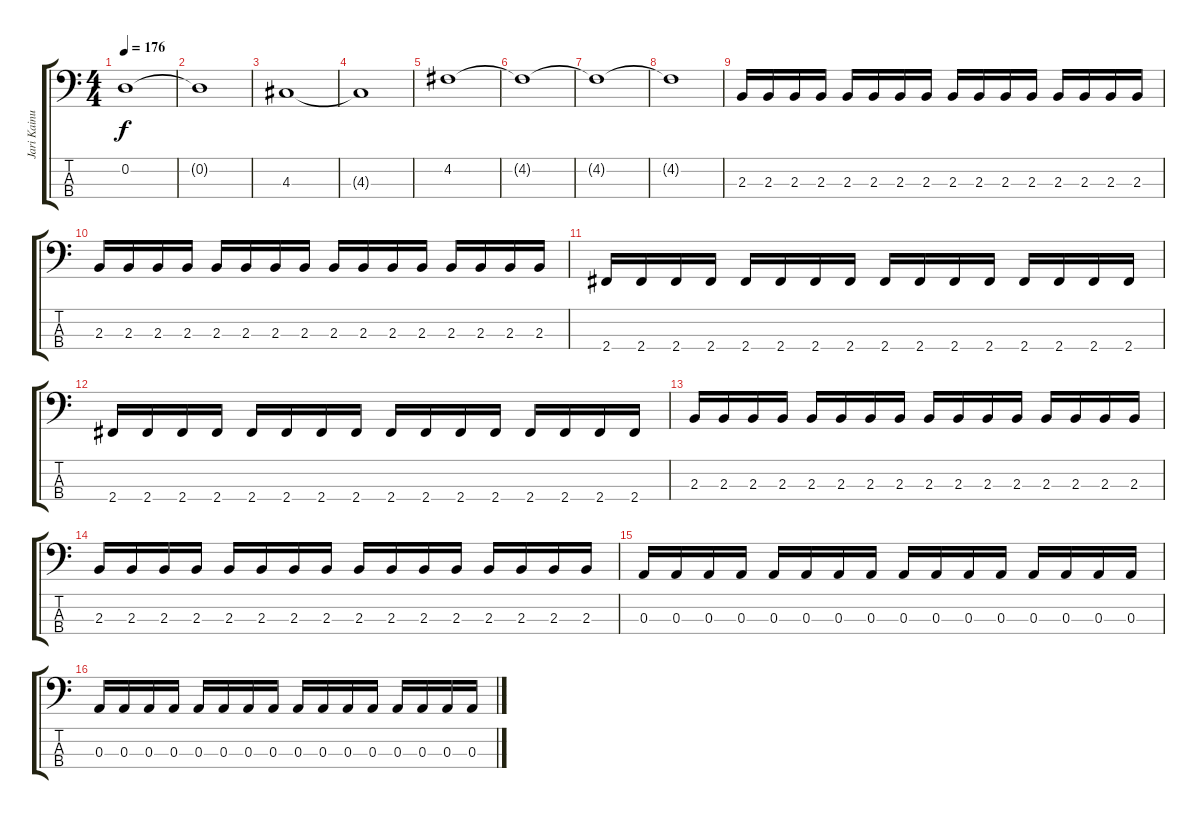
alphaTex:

\track ("Jari Kainulainen" "Jari Kainu") {instrument electricbassfinger}
\staff {score tabs}
\tuning (G2 D2 A1 E1) {hide}
\ts (4 4)
\tempo 176
\clef f4
\ks c
0.2.1{dy f} |
0.2{t}.1 |
4.3.1 |
4.3{t}.1 |
4.2.1 |
4.2{t}.1 |
4.2{t}.1 |
4.2{t}.1 |
2.3.16 2.3.16 2.3.16 2.3.16 2.3.16 2.3.16 2.3.16 2.3.16 2.3.16 2.3.16 2.3.16 2.3.16 2.3.16 2.3.16 2.3.16 2.3.16 |
2.3.16 2.3.16 2.3.16 2.3.16 2.3.16 2.3.16 2.3.16 2.3.16 2.3.16 2.3.16 2.3.16 2.3.16 2.3.16 2.3.16 2.3.16 2.3.16 |
2.4.16 2.4.16 2.4.16 2.4.16 2.4.16 2.4.16 2.4.16 2.4.16 2.4.16 2.4.16 2.4.16 2.4.16 2.4.16 2.4.16 2.4.16 2.4.16 |
2.4.16 2.4.16 2.4.16 2.4.16 2.4.16 2.4.16 2.4.16 2.4.16 2.4.16 2.4.16 2.4.16 2.4.16 2.4.16 2.4.16 2.4.16 2.4.16 |
2.3.16 2.3.16 2.3.16 2.3.16 2.3.16 2.3.16 2.3.16 2.3.16 2.3.16 2.3.16 2.3.16 2.3.16 2.3.16 2.3.16 2.3.16 2.3.16 |
2.3.16 2.3.16 2.3.16 2.3.16 2.3.16 2.3.16 2.3.16 2.3.16 2.3.16 2.3.16 2.3.16 2.3.16 2.3.16 2.3.16 2.3.16 2.3.16 |
0.3.16 0.3.16 0.3.16 0.3.16 0.3.16 0.3.16 0.3.16 0.3.16 0.3.16 0.3.16 0.3.16 0.3.16 0.3.16 0.3.16 0.3.16 0.3.16 |
0.3.16 0.3.16 0.3.16 0.3.16 0.3.16 0.3.16 0.3.16 0.3.16 0.3.16 0.3.16 0.3.16 0.3.16 0.3.16 0.3.16 0.3.16 0.3.16
